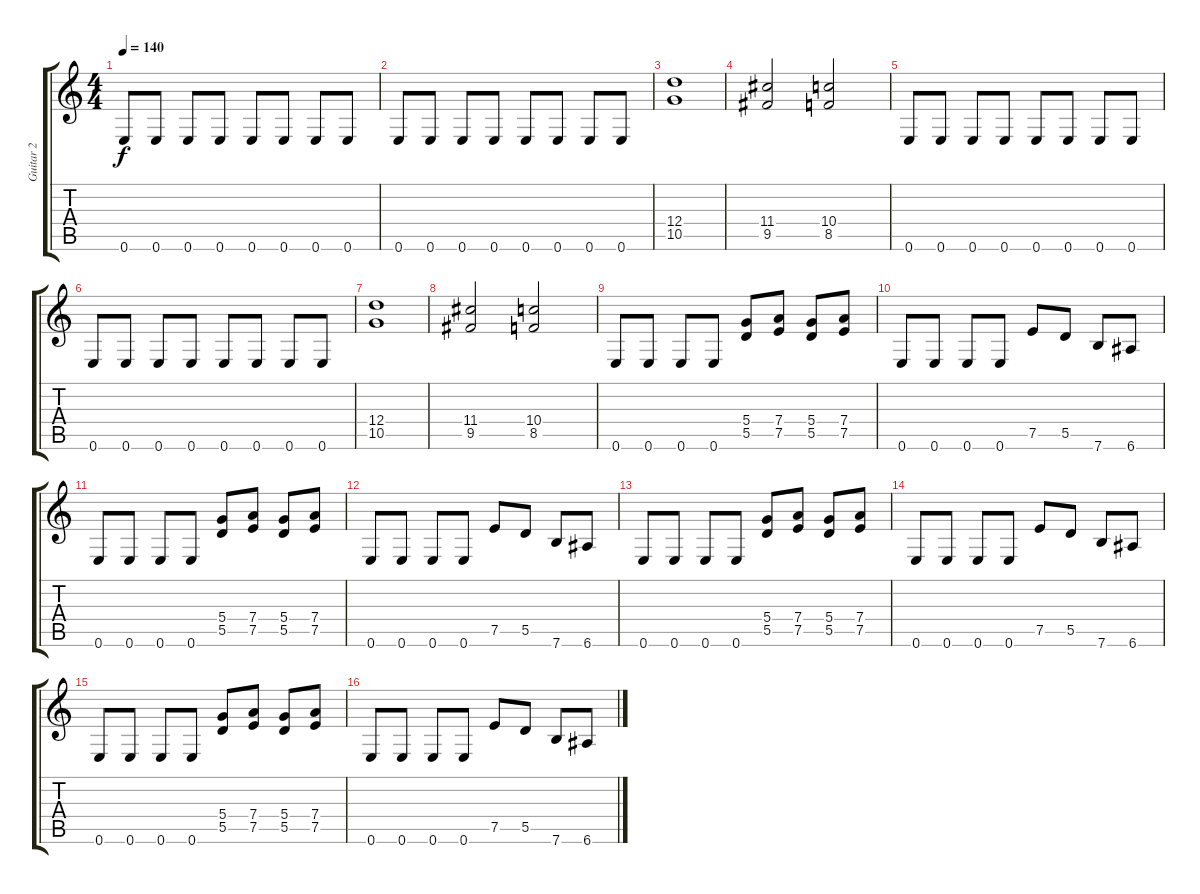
\track ("Guitar 2" "Guitar 2") {instrument overdrivenguitar}
\staff {score tabs}
\tuning (E4 B3 G3 D3 A2 E2) {hide}
\ts (4 4)
\tempo 140
\clef g2
\ks c
0.6.8{dy f} 0.6.8 0.6.8 0.6.8 0.6.8 0.6.8 0.6.8 0.6.8 |
0.6.8 0.6.8 0.6.8 0.6.8 0.6.8 0.6.8 0.6.8 0.6.8 |
(12.4 10.5).1 |
(11.4 9.5).2 (10.4 8.5).2 |
0.6.8 0.6.8 0.6.8 0.6.8 0.6.8 0.6.8 0.6.8 0.6.8 |
0.6.8 0.6.8 0.6.8 0.6.8 0.6.8 0.6.8 0.6.8 0.6.8 |
(12.4 10.5).1 |
(11.4 9.5).2 (10.4 8.5).2 |
0.6.8 0.6.8 0.6.8 0.6.8 (5.4 5.5).8 (7.4 7.5).8 (5.4 5.5).8 (7.4 7.5).8 |
0.6.8 0.6.8 0.6.8 0.6.8 7.5.8 5.5.8 7.6.8 6.6.8 |
0.6.8 0.6.8 0.6.8 0.6.8 (5.4 5.5).8 (7.4 7.5).8 (5.4 5.5).8 (7.4 7.5).8 |
0.6.8 0.6.8 0.6.8 0.6.8 7.5.8 5.5.8 7.6.8 6.6.8 |
0.6.8 0.6.8 0.6.8 0.6.8 (5.4 5.5).8 (7.4 7.5).8 (5.4 5.5).8 (7.4 7.5).8 |
0.6.8 0.6.8 0.6.8 0.6.8 7.5.8 5.5.8 7.6.8 6.6.8 |
0.6.8 0.6.8 0.6.8 0.6.8 (5.4 5.5).8 (7.4 7.5).8 (5.4 5.5).8 (7.4 7.5).8 |
0.6.8 0.6.8 0.6.8 0.6.8 7.5.8 5.5.8 7.6.8 6.6.8
